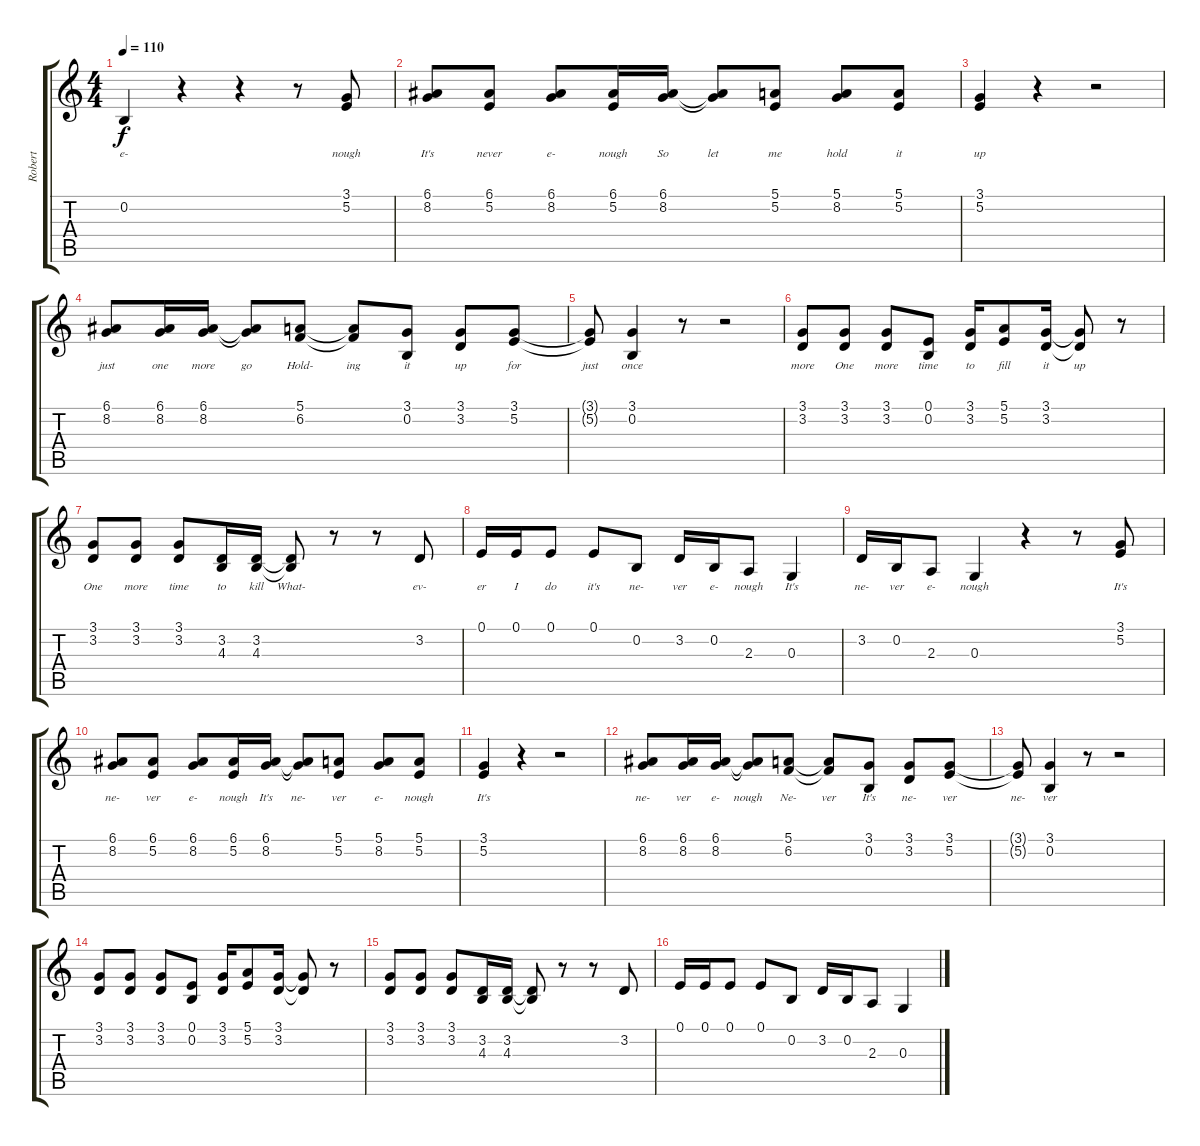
\track ("Robert" "Robert") {instrument sopranosax}
\staff {score tabs}
\tuning (E4 B3 G3 D3 A2 E2) {hide}
\ts (4 4)
\tempo 110
\clef g2
\ks c
0.2.4{lyrics (0 "e-") lyrics (1 "") lyrics (2 "") lyrics (3 "") lyrics (4 "") dy f} r.4 r.4 r.8 (3.1 5.2).8{lyrics (0 "nough") lyrics (1 "") lyrics (2 "") lyrics (3 "") lyrics (4 "")} |
(6.1 8.2).8{lyrics (0 "It's") lyrics (1 "") lyrics (2 "") lyrics (3 "") lyrics (4 "")} (6.1 5.2).8{lyrics (0 "never") lyrics (1 "") lyrics (2 "") lyrics (3 "") lyrics (4 "")} (6.1 8.2).8{lyrics (0 "e-") lyrics (1 "") lyrics (2 "") lyrics (3 "") lyrics (4 "")} (6.1 5.2).16{lyrics (0 "nough") lyrics (1 "") lyrics (2 "") lyrics (3 "") lyrics (4 "")} (6.1 8.2).16{lyrics (0 "So") lyrics (1 "") lyrics (2 "") lyrics (3 "") lyrics (4 "")} (6.1{t} 8.2{t}).8{lyrics (0 "let") lyrics (1 "") lyrics (2 "") lyrics (3 "") lyrics (4 "")} (5.1 5.2).8{lyrics (0 "me") lyrics (1 "") lyrics (2 "") lyrics (3 "") lyrics (4 "")} (5.1 8.2).8{lyrics (0 "hold") lyrics (1 "") lyrics (2 "") lyrics (3 "") lyrics (4 "")} (5.1 5.2).8{lyrics (0 "it") lyrics (1 "") lyrics (2 "") lyrics (3 "") lyrics (4 "")} |
(3.1 5.2).4{lyrics (0 "up") lyrics (1 "") lyrics (2 "") lyrics (3 "") lyrics (4 "")} r.4 r.2 |
(6.1 8.2).8{lyrics (0 "just") lyrics (1 "") lyrics (2 "") lyrics (3 "") lyrics (4 "")} (6.1 8.2).16{lyrics (0 "one") lyrics (1 "") lyrics (2 "") lyrics (3 "") lyrics (4 "")} (6.1 8.2).16{lyrics (0 "more") lyrics (1 "") lyrics (2 "") lyrics (3 "") lyrics (4 "")} (6.1{t} 8.2{t}).8{lyrics (0 "go") lyrics (1 "") lyrics (2 "") lyrics (3 "") lyrics (4 "")} (5.1 6.2).8{lyrics (0 "Hold-") lyrics (1 "") lyrics (2 "") lyrics (3 "") lyrics (4 "")} (5.1{t} 6.2{t}).8{lyrics (0 "ing") lyrics (1 "") lyrics (2 "") lyrics (3 "") lyrics (4 "")} (3.1 0.2).8{lyrics (0 "it") lyrics (1 "") lyrics (2 "") lyrics (3 "") lyrics (4 "")} (3.1 3.2).8{lyrics (0 "up") lyrics (1 "") lyrics (2 "") lyrics (3 "") lyrics (4 "")} (3.1 5.2).8{lyrics (0 "for") lyrics (1 "") lyrics (2 "") lyrics (3 "") lyrics (4 "")} |
(3.1{t} 5.2{t}).8{lyrics (0 "just") lyrics (1 "") lyrics (2 "") lyrics (3 "") lyrics (4 "")} (3.1 0.2).4{lyrics (0 "once") lyrics (1 "") lyrics (2 "") lyrics (3 "") lyrics (4 "")} r.8 r.2 |
(3.1 3.2).8{lyrics (0 "more") lyrics (1 "") lyrics (2 "") lyrics (3 "") lyrics (4 "")} (3.1 3.2).8{lyrics (0 "One") lyrics (1 "") lyrics (2 "") lyrics (3 "") lyrics (4 "")} (3.1 3.2).8{lyrics (0 "more") lyrics (1 "") lyrics (2 "") lyrics (3 "") lyrics (4 "")} (0.1 0.2).8{lyrics (0 "time") lyrics (1 "") lyrics (2 "") lyrics (3 "") lyrics (4 "")} (3.1 3.2).16{lyrics (0 "to") lyrics (1 "") lyrics (2 "") lyrics (3 "") lyrics (4 "")} (5.1 5.2).8{lyrics (0 "fill") lyrics (1 "") lyrics (2 "") lyrics (3 "") lyrics (4 "")} (3.1 3.2).16{lyrics (0 "it") lyrics (1 "") lyrics (2 "") lyrics (3 "") lyrics (4 "")} (3.1{t} 3.2{t}).8{lyrics (0 "up") lyrics (1 "") lyrics (2 "") lyrics (3 "") lyrics (4 "")} r.8 |
(3.1 3.2).8{lyrics (0 "One") lyrics (1 "") lyrics (2 "") lyrics (3 "") lyrics (4 "")} (3.1 3.2).8{lyrics (0 "more") lyrics (1 "") lyrics (2 "") lyrics (3 "") lyrics (4 "")} (3.1 3.2).8{lyrics (0 "time") lyrics (1 "") lyrics (2 "") lyrics (3 "") lyrics (4 "")} (3.2 4.3).16{lyrics (0 "to") lyrics (1 "") lyrics (2 "") lyrics (3 "") lyrics (4 "")} (3.2 4.3).16{lyrics (0 "kill") lyrics (1 "") lyrics (2 "") lyrics (3 "") lyrics (4 "")} (3.2{t} 4.3{t}).8{lyrics (0 "What-") lyrics (1 "") lyrics (2 "") lyrics (3 "") lyrics (4 "")} r.8 r.8 3.2.8{lyrics (0 "ev-") lyrics (1 "") lyrics (2 "") lyrics (3 "") lyrics (4 "")} |
0.1.16{lyrics (0 "er") lyrics (1 "") lyrics (2 "") lyrics (3 "") lyrics (4 "")} 0.1.16{lyrics (0 "I") lyrics (1 "") lyrics (2 "") lyrics (3 "") lyrics (4 "")} 0.1.8{lyrics (0 "do") lyrics (1 "") lyrics (2 "") lyrics (3 "") lyrics (4 "")} 0.1.8{lyrics (0 "it's") lyrics (1 "") lyrics (2 "") lyrics (3 "") lyrics (4 "")} 0.2.8{lyrics (0 "ne-") lyrics (1 "") lyrics (2 "") lyrics (3 "") lyrics (4 "")} 3.2.16{lyrics (0 "ver") lyrics (1 "") lyrics (2 "") lyrics (3 "") lyrics (4 "")} 0.2.16{lyrics (0 "e-") lyrics (1 "") lyrics (2 "") lyrics (3 "") lyrics (4 "")} 2.3.8{lyrics (0 "nough") lyrics (1 "") lyrics (2 "") lyrics (3 "") lyrics (4 "")} 0.3.4{lyrics (0 "It's") lyrics (1 "") lyrics (2 "") lyrics (3 "") lyrics (4 "")} |
3.2.16{lyrics (0 "ne-") lyrics (1 "") lyrics (2 "") lyrics (3 "") lyrics (4 "")} 0.2.16{lyrics (0 "ver") lyrics (1 "") lyrics (2 "") lyrics (3 "") lyrics (4 "")} 2.3.8{lyrics (0 "e-") lyrics (1 "") lyrics (2 "") lyrics (3 "") lyrics (4 "")} 0.3.4{lyrics (0 "nough") lyrics (1 "") lyrics (2 "") lyrics (3 "") lyrics (4 "")} r.4 r.8 (3.1 5.2).8{lyrics (0 "It's") lyrics (1 "") lyrics (2 "") lyrics (3 "") lyrics (4 "")} |
(6.1 8.2).8{lyrics (0 "ne-") lyrics (1 "") lyrics (2 "") lyrics (3 "") lyrics (4 "")} (6.1 5.2).8{lyrics (0 "ver") lyrics (1 "") lyrics (2 "") lyrics (3 "") lyrics (4 "")} (6.1 8.2).8{lyrics (0 "e-") lyrics (1 "") lyrics (2 "") lyrics (3 "") lyrics (4 "")} (6.1 5.2).16{lyrics (0 "nough") lyrics (1 "") lyrics (2 "") lyrics (3 "") lyrics (4 "")} (6.1 8.2).16{lyrics (0 "It's") lyrics (1 "") lyrics (2 "") lyrics (3 "") lyrics (4 "")} (6.1{t} 8.2{t}).8{lyrics (0 "ne-") lyrics (1 "") lyrics (2 "") lyrics (3 "") lyrics (4 "")} (5.1 5.2).8{lyrics (0 "ver") lyrics (1 "") lyrics (2 "") lyrics (3 "") lyrics (4 "")} (5.1 8.2).8{lyrics (0 "e-") lyrics (1 "") lyrics (2 "") lyrics (3 "") lyrics (4 "")} (5.1 5.2).8{lyrics (0 "nough") lyrics (1 "") lyrics (2 "") lyrics (3 "") lyrics (4 "")} |
(3.1 5.2).4{lyrics (0 "It's") lyrics (1 "") lyrics (2 "") lyrics (3 "") lyrics (4 "")} r.4 r.2 |
(6.1 8.2).8{lyrics (0 "ne-") lyrics (1 "") lyrics (2 "") lyrics (3 "") lyrics (4 "")} (6.1 8.2).16{lyrics (0 "ver") lyrics (1 "") lyrics (2 "") lyrics (3 "") lyrics (4 "")} (6.1 8.2).16{lyrics (0 "e-") lyrics (1 "") lyrics (2 "") lyrics (3 "") lyrics (4 "")} (6.1{t} 8.2{t}).8{lyrics (0 "nough") lyrics (1 "") lyrics (2 "") lyrics (3 "") lyrics (4 "")} (5.1 6.2).8{lyrics (0 "Ne-") lyrics (1 "") lyrics (2 "") lyrics (3 "") lyrics (4 "")} (5.1{t} 6.2{t}).8{lyrics (0 "ver") lyrics (1 "") lyrics (2 "") lyrics (3 "") lyrics (4 "")} (3.1 0.2).8{lyrics (0 "It's") lyrics (1 "") lyrics (2 "") lyrics (3 "") lyrics (4 "")} (3.1 3.2).8{lyrics (0 "ne-") lyrics (1 "") lyrics (2 "") lyrics (3 "") lyrics (4 "")} (3.1 5.2).8{lyrics (0 "ver") lyrics (1 "") lyrics (2 "") lyrics (3 "") lyrics (4 "")} |
(3.1{t} 5.2{t}).8{lyrics (0 "ne-") lyrics (1 "") lyrics (2 "") lyrics (3 "") lyrics (4 "")} (3.1 0.2).4{lyrics (0 "ver") lyrics (1 "") lyrics (2 "") lyrics (3 "") lyrics (4 "")} r.8 r.2 |
(3.1 3.2).8 (3.1 3.2).8 (3.1 3.2).8 (0.1 0.2).8 (3.1 3.2).16 (5.1 5.2).8 (3.1 3.2).16 (3.1{t} 3.2{t}).8 r.8 |
(3.1 3.2).8 (3.1 3.2).8 (3.1 3.2).8 (3.2 4.3).16 (3.2 4.3).16 (3.2{t} 4.3{t}).8 r.8 r.8 3.2.8 |
0.1.16 0.1.16 0.1.8 0.1.8 0.2.8 3.2.16 0.2.16 2.3.8 0.3.4
